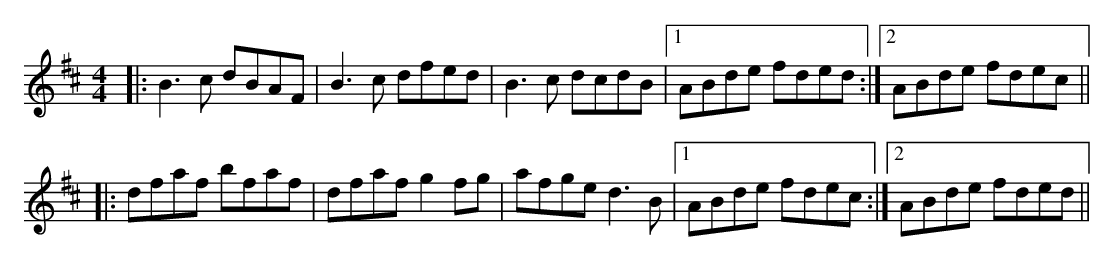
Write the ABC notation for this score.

X:1
M:4/4
K:D
|:B3 c dBAF|B3 c dfed|B3 c dcdB|1 ABde fded:|2 ABde fdec||
|:dfaf bfaf|dfaf g2 fg|afge d3 B|1 ABde fdec:|2 ABde fded||
